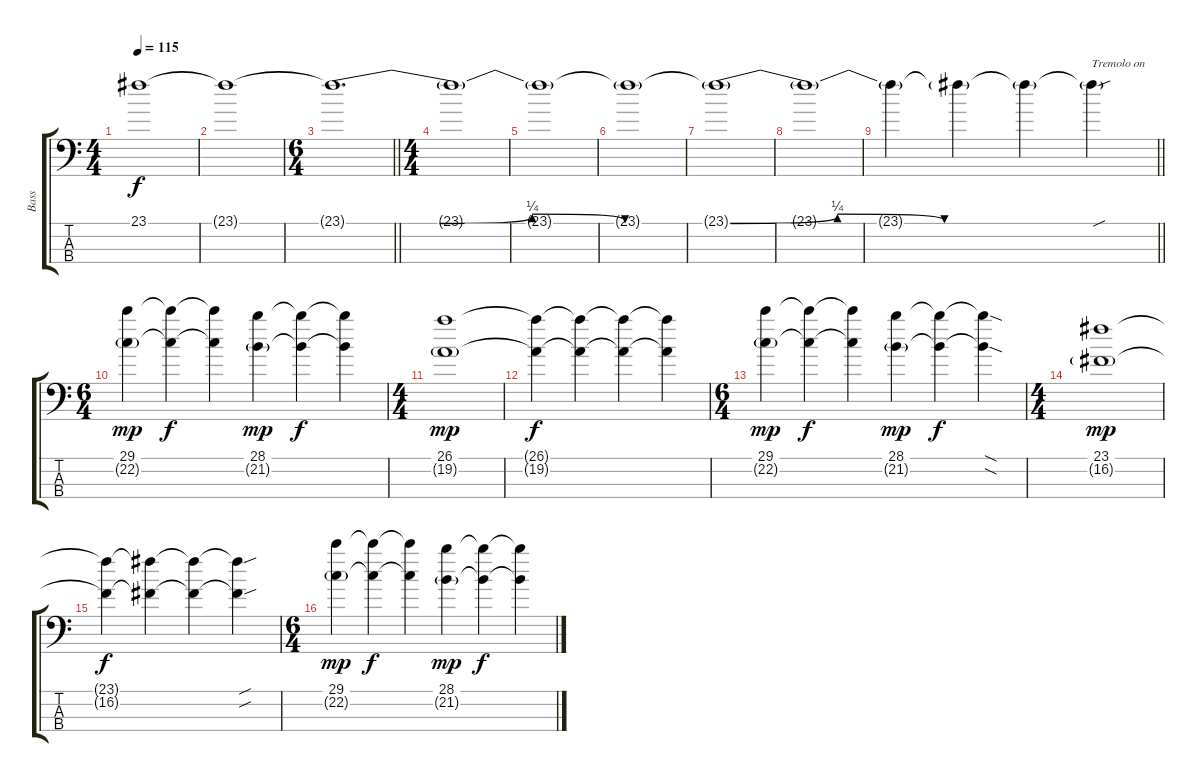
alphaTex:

\track ("Bass" "Bass") {instrument electricbassfinger}
\staff {score tabs}
\tuning (G2 D2 A1 D1) {hide}
\ts (4 4)
\tempo 115
\clef f4
\ks c
23.1{t}.1{dy f} |
23.1{t}.1 |
\ts (6 4)
\barLineRight lightlight
23.1{be (custom 0 0 15 0 30 1 45 0 60 0) t}.1{d} |
\ts (4 4)
\section ("" "")
23.1{t}.1 |
23.1{t}.1 |
23.1{t}.1 |
23.1{be (custom 0 0 15 1 30 0 60 0) t}.1 |
23.1{t}.1 |
\barLineRight lightlight
23.1{t}.4 23.1{t}.4 23.1{t}.4 23.1{sou t}.4{txt "Tremolo on"} |
\ts (6 4)
\section ("" "")
(29.1 22.2{g}).4{dy mp} (29.1{t} 22.2{t}).4{dy f} (29.1{t} 22.2{t}).4 (28.1 21.2{g}).4{dy mp} (28.1{t} 21.2{t}).4{dy f} (28.1{t} 21.2{t}).4 |
\ts (4 4)
(26.1 19.2{g}).1{dy mp} |
(26.1{t} 19.2{t}).4{dy f} (26.1{t} 19.2{t}).4 (26.1{t} 19.2{t}).4 (26.1{t} 19.2{t}).4 |
\ts (6 4)
(29.1 22.2{g}).4{dy mp} (29.1{t} 22.2{t}).4{dy f} (29.1{t} 22.2{t}).4 (28.1 21.2{g}).4{dy mp} (28.1{t} 21.2{t}).4{dy f} (28.1{sod t} 21.2{sod t}).4 |
\ts (4 4)
(23.1 16.2{g}).1{dy mp} |
(23.1{t} 16.2{t}).4{dy f} (23.1{t} 16.2{t}).4 (23.1{t} 16.2{t}).4 (23.1{sou t} 16.2{sou t}).4 |
\ts (6 4)
(29.1 22.2{g}).4{dy mp} (29.1{t} 22.2{t}).4{dy f} (29.1{t} 22.2{t}).4 (28.1 21.2{g}).4{dy mp} (28.1{t} 21.2{t}).4{dy f} (28.1{t} 21.2{t}).4
